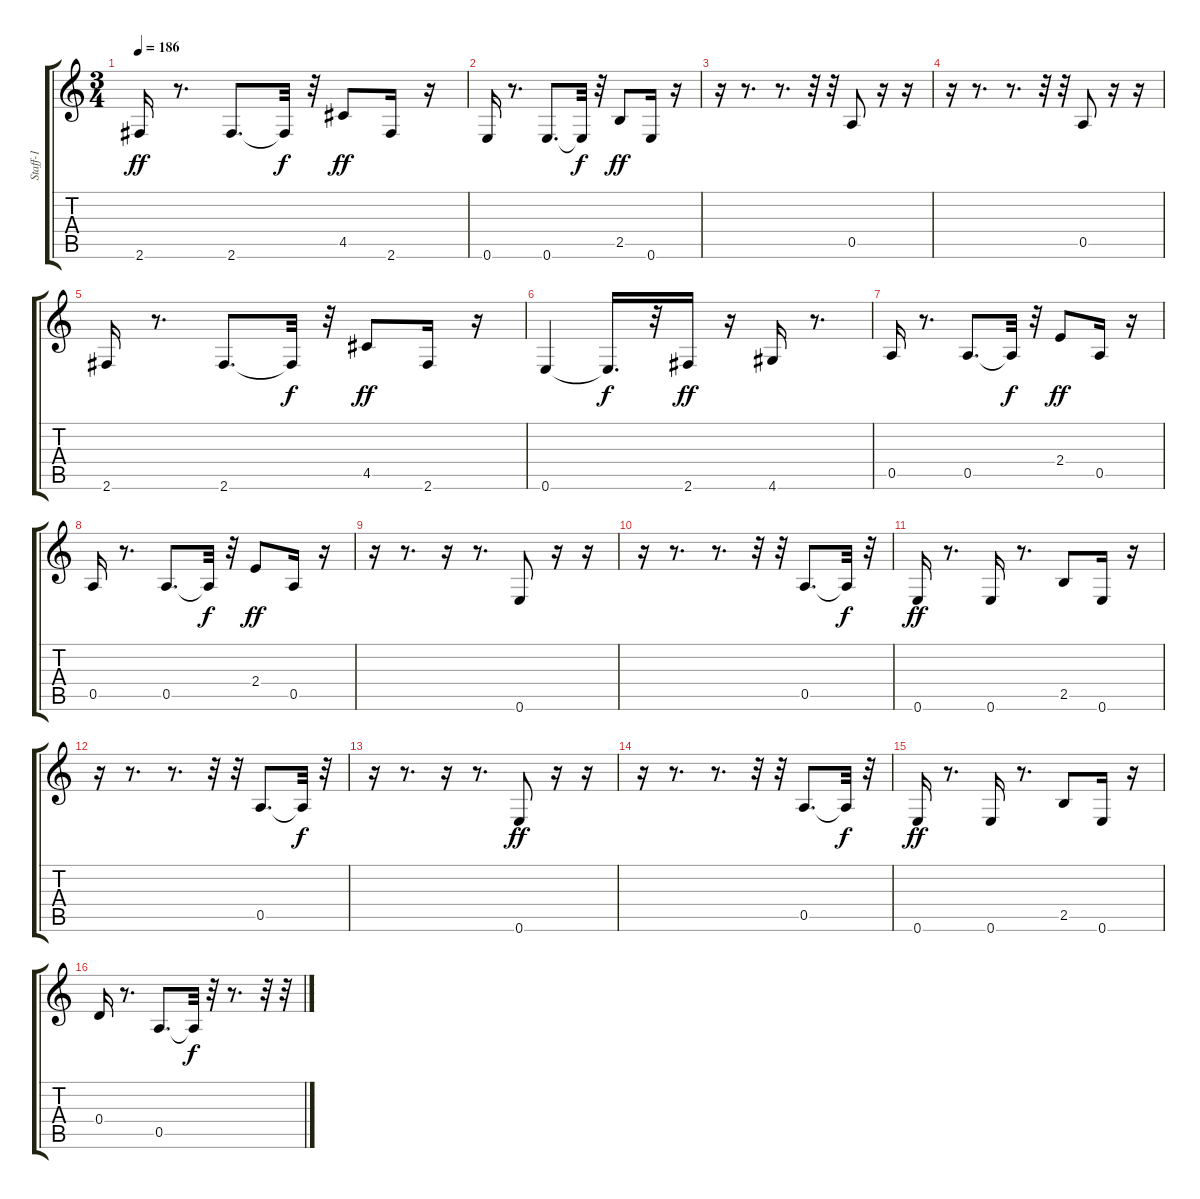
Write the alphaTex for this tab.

\track ("Staff-1" "Staff-1") {instrument slapbass2}
\staff {score tabs}
\tuning (E4 B3 G3 D3 A2 E2) {hide}
\ts (3 4)
\tempo 186
\clef g2
\ks c
2.6.16{dy ff} r.8{d} 2.6.8{d} 2.6{t}.32{dy f} r.32 4.5.8{dy ff} 2.6.16 r.16 |
0.6.16 r.8{d} 0.6.8{d} 0.6{t}.32{dy f} r.32 2.5.8{dy ff} 0.6.16 r.16 |
r.16 r.8{d} r.8{d} r.32 r.32 0.5.8 r.16 r.16 |
r.16 r.8{d} r.8{d} r.32 r.32 0.5.8 r.16 r.16 |
2.6.16 r.8{d} 2.6.8{d} 2.6{t}.32{dy f} r.32 4.5.8{dy ff} 2.6.16 r.16 |
0.6.4 0.6{t}.16{d dy f} r.32 2.6.16{dy ff} r.16 4.6.16 r.8{d} |
0.5.16 r.8{d} 0.5.8{d} 0.5{t}.32{dy f} r.32 2.4.8{dy ff} 0.5.16 r.16 |
0.5.16 r.8{d} 0.5.8{d} 0.5{t}.32{dy f} r.32 2.4.8{dy ff} 0.5.16 r.16 |
r.16 r.8{d} r.16 r.8{d} 0.6.8 r.16 r.16 |
r.16 r.8{d} r.8{d} r.32 r.32 0.5.8{d} 0.5{t}.32{dy f} r.32 |
0.6.16{dy ff} r.8{d} 0.6.16 r.8{d} 2.5.8 0.6.16 r.16 |
r.16 r.8{d} r.8{d} r.32 r.32 0.5.8{d} 0.5{t}.32{dy f} r.32 |
r.16 r.8{d} r.16 r.8{d} 0.6.8{dy ff} r.16 r.16 |
r.16 r.8{d} r.8{d} r.32 r.32 0.5.8{d} 0.5{t}.32{dy f} r.32 |
0.6.16{dy ff} r.8{d} 0.6.16 r.8{d} 2.5.8 0.6.16 r.16 |
0.4.16 r.8{d} 0.5.8{d} 0.5{t}.32{dy f} r.32 r.8{d} r.32 r.32
